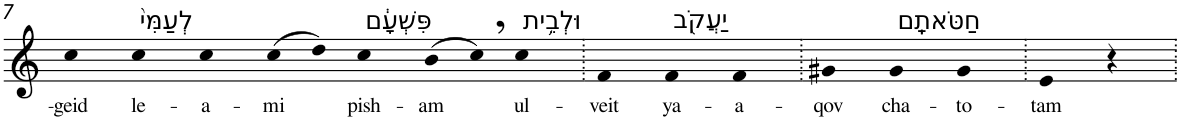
**kern	**text
*part1	*part1
*staff1	*staff1
*I"Piano	*
*I'Pno	*
!!LO:PB:g=z
*clefG2	*
*k[]	*
=7	=7
!	!LO:LY:b
4cc	-geid
!LO:TX:a:t=לְעַמִּי֙	!
!	!LO:LY:b
4cc	le-
!	!LO:LY:b
4cc	-a-
!	!LO:LY:b
(8cc	-mi
8dd)	.
!LO:TX:a:t=פִּשְׁעָ֔ם	!
!	!LO:LY:b
4cc	pish-
!	!LO:LY:b
(8b	-am
8cc,)	.
!LO:TX:a:t=וּלְבֵ֥ית	!
!	!LO:LY:b
4cc	ul-
=8.	=8.
!	!LO:LY:b
4f	-veit
!LO:TX:a:t=יַעֲקֹ֖ב	!
!	!LO:LY:b
4f	ya-
!	!LO:LY:b
4f	-a-
=9.	=9.
!	!LO:LY:b
4g#X	-qov
!LO:TX:a:t=חַטֹּאתָֽם	!
!	!LO:LY:b
4g#	cha-
!	!LO:LY:b
4g#	-to-
=10.	=10.
!	!LO:LY:b
4e	-tam
4r	.
=.	=.
*-	*-
